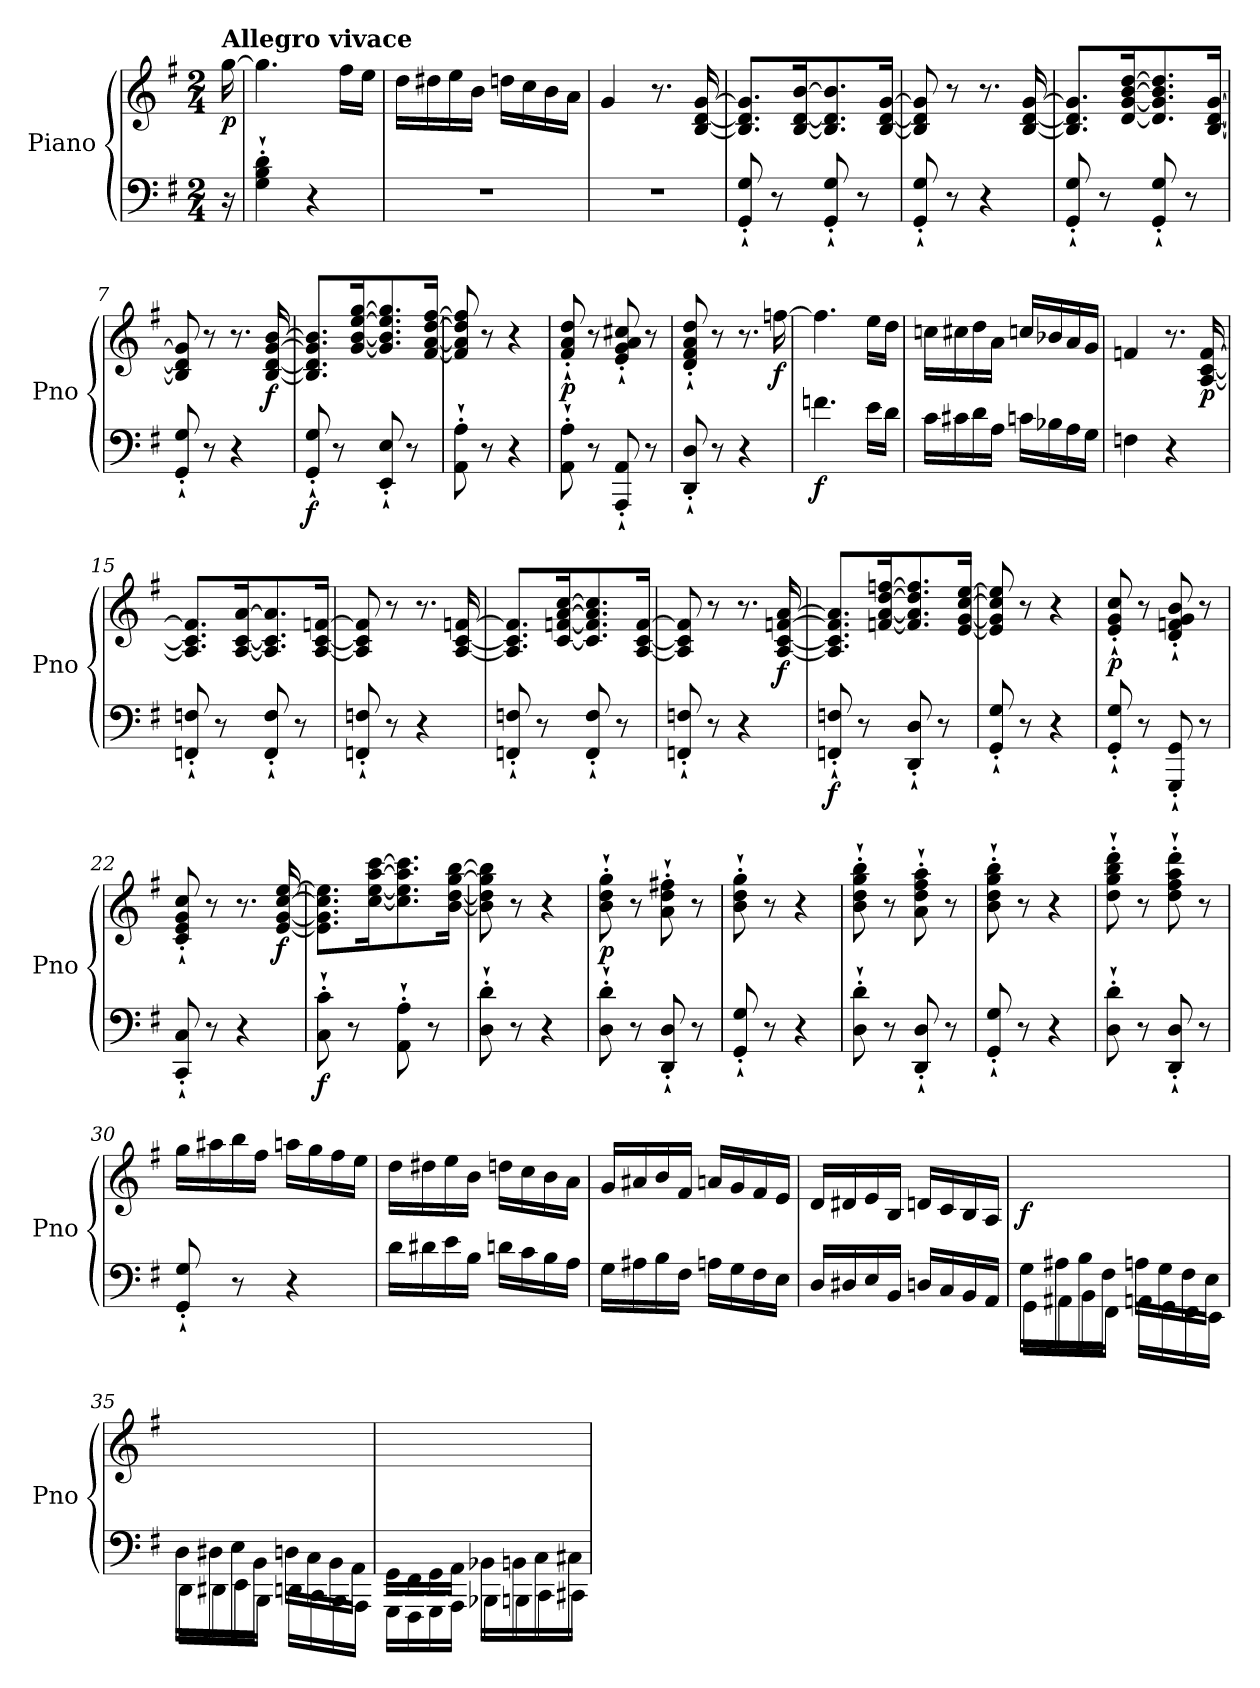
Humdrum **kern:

**kern	**kern	**dynam
*part1	*part1	*part1
*staff2	*staff1	*staff1/2
*I"Piano	*	*
*I'Pno	*	*
*clefF4	*clefG2	*
*k[f#]	*k[f#]	*
*M2/4	*M2/4	*
=	=	=
!	!LO:TX:a:B:t=Allegro vivace	!
!	!	!LO:DY:b
16r	[16gg\	p
=1	=1	=1
4G\`' 4B\`' 4d\`'	4.gg\]	.
4r	.	.
.	16ff#\LL	.
.	16ee\JJ	.
=2	=2	=2
2r	16dd\LL	.
.	16dd#X\	.
.	16ee\	.
.	16b\JJ	.
.	16ddn\LL	.
.	16cc\	.
.	16b\	.
.	16a\JJ	.
=3	=3	=3
2r	4g/	.
.	8.r	.
.	[16B/ [16d/ [16g/	.
=4	=4	=4
8GG/`' 8G/`'	8.B/] 8.d/] 8.g/]L	.
8r	.	.
.	[16B/ [16d/ [16b/K	.
8GG/`' 8G/`'	8.B/] 8.d/] 8.b/]	.
8r	.	.
.	[16B/ [16d/ [16g/Jk	.
=5	=5	=5
8GG/`' 8G/`'	8B/] 8d/] 8g/]	.
8r	8r	.
4r	8.r	.
.	[16B/ [16d/ [16g/	.
=6	=6	=6
8GG/`' 8G/`'	8.B/] 8.d/] 8.g/]L	.
8r	.	.
.	[16d/ [16g/ [16b/ [16dd/K	.
8GG/`' 8G/`'	8.d/] 8.g/] 8.b/] 8.dd/]	.
8r	.	.
.	[16B/ [16d/ [16g/Jk	.
!!LO:LB:g=z
=7	=7	=7
8GG/`' 8G/`'	8B/] 8d/] 8g/]	.
8r	8r	.
4r	8.r	.
!	!	!LO:DY:b
.	[16B/ [16d/ [16g/ [16b/	f
!!LO:LB:g=z
=8	=8	=8
!	!	!LO:DY:b=2
8GG/`' 8G/`'	8.B/] 8.d/] 8.g/] 8.b/]L	f
8r	.	.
.	[16g/ [16b/ [16ee/ [16gg/K	.
8EE/`' 8E/`'	8.g/] 8.b/] 8.ee/] 8.gg/]	.
8r	.	.
.	[16f#/ [16a/ [16dd/ [16ff#/Jk	.
=9	=9	=9
8AA\`' 8A\`'	8f#/] 8a/] 8dd/] 8ff#/]	.
8r	8r	.
4r	4r	.
=10	=10	=10
!	!	!LO:DY:b
8AA\`' 8A\`'	8f#/`' 8a/`' 8dd/`'	p
8r	8r	.
8AAA/`' 8AA/`'	8e/`' 8g/`' 8a/`' 8cc#X/`'	.
8r	8r	.
=11	=11	=11
8DD/`' 8D/`'	8d/`' 8f#/`' 8a/`' 8dd/`'	.
8r	8r	.
4r	8.r	.
!	!	!LO:DY:b
.	[16ffn\	f
=12	=12	=12
!	!	!LO:DY:b=2
4.fn\	4.ff\]	f
16e\LL	16ee\LL	.
16d\JJ	16dd\JJ	.
=13	=13	=13
16c\LL	16ccn\LL	.
16c#X\	16cc#X\	.
16d\	16dd\	.
16A\JJ	16a\JJ	.
16cn\LL	16ccn/LL	.
16B-X\	16b-X/	.
16A\	16a/	.
16G\JJ	16g/JJ	.
=14	=14	=14
4Fn\	4fn/	.
4r	8.r	.
!	!	!LO:DY:b
.	[16A/ [16c/ [16f/	p
!!LO:LB:g=z
=15	=15	=15
8FFn/`' 8Fn/`'	8.A/] 8.c/] 8.f/]L	.
8r	.	.
.	[16A/ [16c/ [16a/K	.
8FF/`' 8F/`'	8.A/] 8.c/] 8.a/]	.
8r	.	.
.	[16A/ [16c/ [16fn/Jk	.
=16	=16	=16
8FFn/`' 8Fn/`'	8A/] 8c/] 8f/]	.
8r	8r	.
4r	8.r	.
.	[16A/ [16c/ [16fn/	.
=17	=17	=17
8FFn/`' 8Fn/`'	8.A/] 8.c/] 8.f/]L	.
8r	.	.
.	[16c/ [16fn/ [16a/ [16cc/K	.
8FF/`' 8F/`'	8.c/] 8.f/] 8.a/] 8.cc/]	.
8r	.	.
.	[16A/ [16c/ [16f/Jk	.
=18	=18	=18
8FFn/`' 8Fn/`'	8A/] 8c/] 8f/]	.
8r	8r	.
4r	8.r	.
!	!	!LO:DY:b
.	[16A/ [16c/ [16fn/ [16a/	f
=19	=19	=19
!	!	!LO:DY:b=2
8FFn/`' 8Fn/`'	8.A/] 8.c/] 8.f/] 8.a/]L	f
8r	.	.
.	[16fn/ [16a/ [16dd/ [16ffn/K	.
8DD/`' 8D/`'	8.f/] 8.a/] 8.dd/] 8.ff/]	.
8r	.	.
.	[16e/ [16g/ [16cc/ [16ee/Jk	.
=20	=20	=20
8GG/`' 8G/`'	8e/] 8g/] 8cc/] 8ee/]	.
8r	8r	.
4r	4r	.
=21	=21	=21
!	!	!LO:DY:b
8GG/`' 8G/`'	8e/`' 8g/`' 8cc/`'	p
8r	8r	.
8GGG/`' 8GG/`'	8d/`' 8fn/`' 8g/`' 8b/`'	.
8r	8r	.
!!LO:LB:g=z
=22	=22	=22
8CC/`' 8C/`'	8c/`' 8e/`' 8g/`' 8cc/`'	.
8r	8r	.
4r	8.r	.
!	!	!LO:DY:b
.	[16e/ [16g/ [16cc/ [16ee/	f
=23	=23	=23
!	!	!LO:DY:b=2
8C\`' 8c\`'	8.e\] 8.g\] 8.cc\] 8.ee\]L	f
8r	.	.
.	[16cc\ [16ee\ [16aa\ [16ccc\K	.
8AA\`' 8A\`'	8.cc\] 8.ee\] 8.aa\] 8.ccc\]	.
8r	.	.
.	[16b\ [16dd\ [16gg\ [16bb\Jk	.
=24	=24	=24
8D\`' 8d\`'	8b\] 8dd\] 8gg\] 8bb\]	.
8r	8r	.
4r	4r	.
=25	=25	=25
!	!	!LO:DY:b
8D\`' 8d\`'	8b\`' 8dd\`' 8gg\`'	p
8r	8r	.
8DD/`' 8D/`'	8a\`' 8dd\`' 8ff#X\`'	.
8r	8r	.
=26	=26	=26
8GG/`' 8G/`'	8b\`' 8dd\`' 8gg\`'	.
8r	8r	.
4r	4r	.
=27	=27	=27
8D\`' 8d\`'	8b\`' 8dd\`' 8gg\`' 8bb\`'	.
8r	8r	.
8DD/`' 8D/`'	8a\`' 8dd\`' 8ff#\`' 8aa\`'	.
8r	8r	.
=28	=28	=28
8GG/`' 8G/`'	8b\`' 8dd\`' 8gg\`' 8bb\`'	.
8r	8r	.
4r	4r	.
=29	=29	=29
8D\`' 8d\`'	8dd\`' 8gg\`' 8bb\`' 8ddd\`'	.
8r	8r	.
8DD/`' 8D/`'	8dd\`' 8ff#\`' 8aa\`' 8ddd\`'	.
8r	8r	.
=30	=30	=30
!	!	!LO:DY:b
8GG/`' 8G/`'	16gg\LL	other-dynamics
.	16aa#X\	.
8r	16bb\	.
.	16ff#\JJ	.
4r	16aan\LL	.
.	16gg\	.
.	16ff#\	.
.	16ee\JJ	.
!!LO:PB:g=z
=31	=31	=31
16d\LL	16dd\LL	.
16d#X\	16dd#X\	.
16e\	16ee\	.
16B\JJ	16b\JJ	.
16dn\LL	16ddn\LL	.
16c\	16cc\	.
16B\	16b\	.
16A\JJ	16a\JJ	.
=32	=32	=32
16G\LL	16g/LL	.
16A#X\	16a#X/	.
16B\	16b/	.
16F#\JJ	16f#/JJ	.
16An\LL	16an/LL	.
16G\	16g/	.
16F#\	16f#/	.
16E\JJ	16e/JJ	.
=33	=33	=33
16D/LL	16d/LL	.
16D#X/	16d#X/	.
16E/	16e/	.
16BB/JJ	16B/JJ	.
16Dn/LL	16dn/LL	.
16C/	16c/	.
16BB/	16B/	.
16AA/JJ	16A/JJ	.
=34	=34	=34
*^	*	*
!	!	!	!LO:DY:b
16G\LL	16GG\LL	2ryy	f
16A#X\	16AA#X\	.	.
16B\	16BB\	.	.
16F#\JJ	16FF#\JJ	.	.
16An\LL	16AAn\LL	.	.
16G\	16GG\	.	.
16F#\	16FF#\	.	.
16E\JJ	16EE\JJ	.	.
!!LO:LB:g=z
=35	=35	=35	=35
16D\LL	16DD\LL	2ryy	.
16D#X\	16DD#X\	.	.
16E\	16EE\	.	.
16BB\JJ	16BBB\JJ	.	.
16Dn\LL	16DDn\LL	.	.
16C\	16CC\	.	.
16BB\	16BBB\	.	.
16AA\JJ	16AAA\JJ	.	.
=36	=36	=36	=36
16GG\LL	16GGG\LL	2ryy	.
16FF#\	16FFF#\	.	.
16GG\	16GGG\	.	.
16AA\JJ	16AAA\JJ	.	.
16BB-X\LL	16BBB-X\LL	.	.
16BBn\	16BBBn\	.	.
16C\	16CC\	.	.
16C#X\JJ	16CC#X\JJ	.	.
*v	*v	*	*
=	=	=
*-	*-	*-
